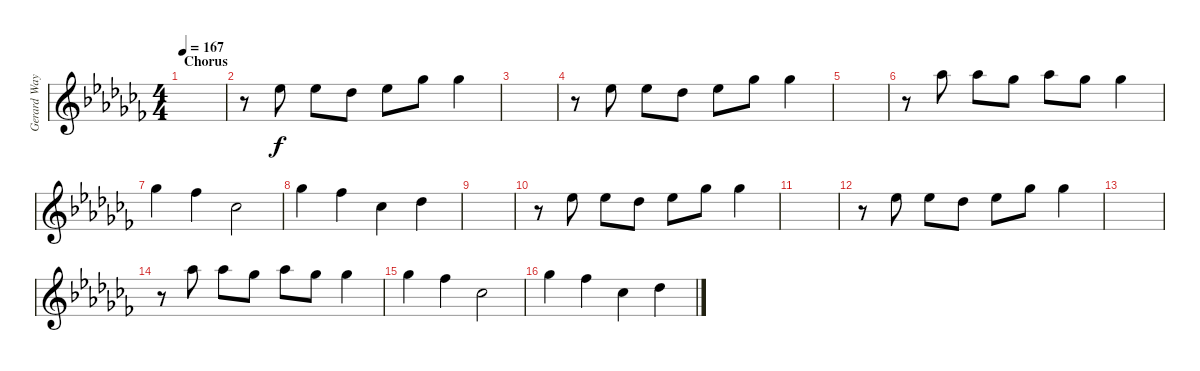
\track ("Gerard Way" "Gerard Way") {instrument distortionguitar}
\staff {score}
\tuning (E4 B3 G3 D3 A2 E2 B1) {hide}
\ts (4 4)
\section ("" "Chorus")
\tempo 167
\clef g2
\ks abminor
|
r.8 4.2.8 4.2.8 2.2.8 4.2.8 2.1.8 2.1.4 |
|
r.8 4.2.8 4.2.8 2.2.8 4.2.8 2.1.8 2.1.4 |
|
r.8 4.1.8 4.1.8 2.1.8 4.1.8 2.1.8 2.1.4 |
2.1.4 0.1.4 0.2.2 |
2.1.4 0.1.4 0.2.4 2.2.4 |
|
r.8 4.2.8 4.2.8 2.2.8 4.2.8 2.1.8 2.1.4 |
|
r.8 4.2.8 4.2.8 2.2.8 4.2.8 2.1.8 2.1.4 |
|
r.8 4.1.8 4.1.8 2.1.8 4.1.8 2.1.8 2.1.4 |
2.1.4 0.1.4 0.2.2 |
2.1.4 0.1.4 0.2.4 2.2.4
